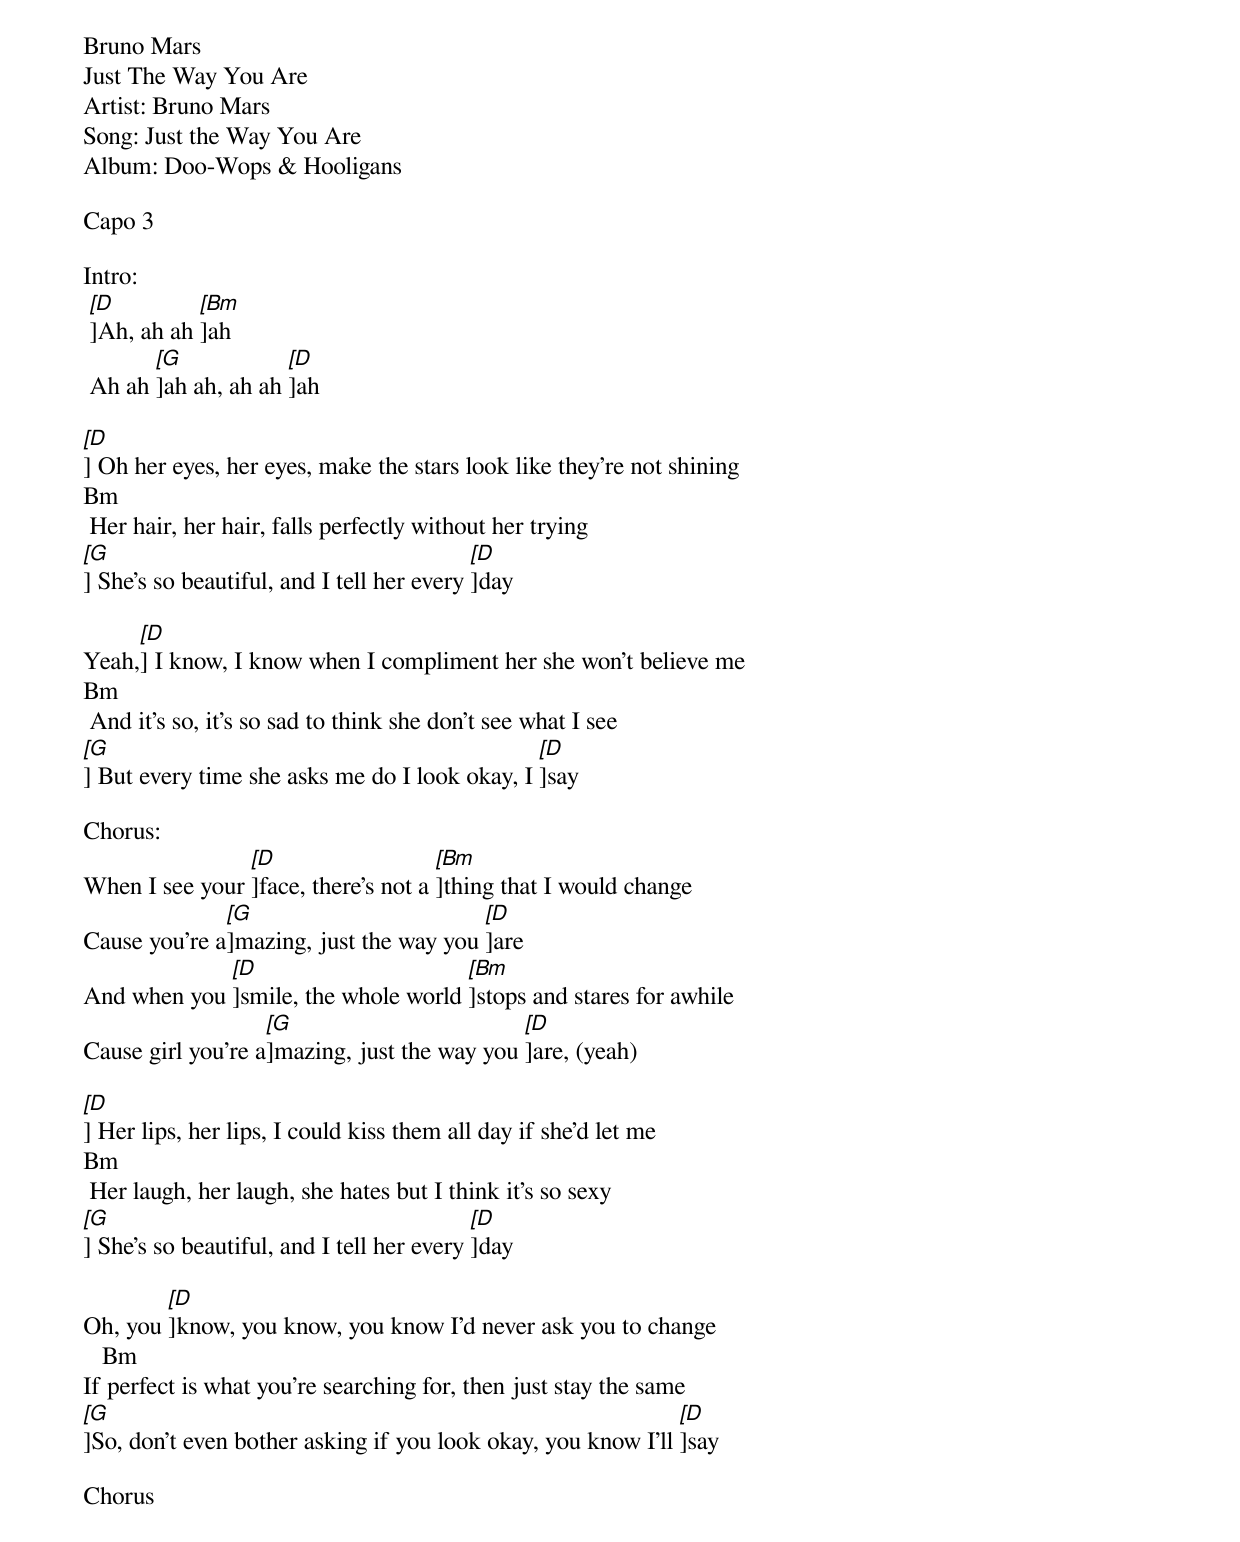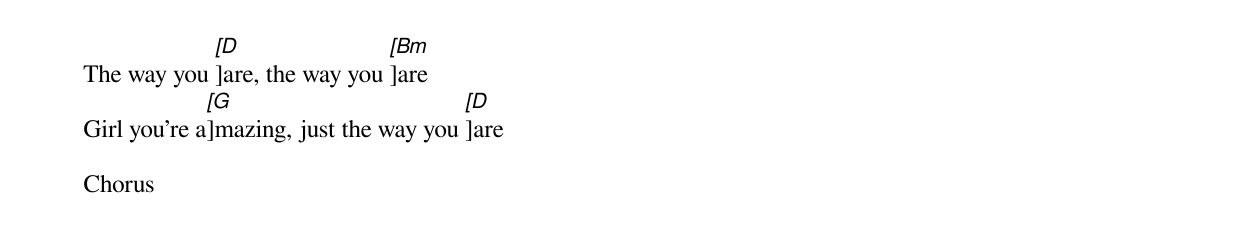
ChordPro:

Bruno Mars
Just The Way You Are
Artist: Bruno Mars
Song: Just the Way You Are
Album: Doo-Wops & Hooligans

Capo 3

Intro:
 [[D]]Ah, ah ah [[Bm]]ah
 Ah ah [[G]]ah ah, ah ah [[D]]ah

[[D]] Oh her eyes, her eyes, make the stars look like they're not shining
Bm
 Her hair, her hair, falls perfectly without her trying
[[G]] She's so beautiful, and I tell her every [[D]]day

Yeah,[[D]] I know, I know when I compliment her she won't believe me
Bm
 And it's so, it's so sad to think she don't see what I see
[[G]] But every time she asks me do I look okay, I [[D]]say

Chorus:
When I see your [[D]]face, there's not a [[Bm]]thing that I would change
Cause you're a[[G]]mazing, just the way you [[D]]are
And when you [[D]]smile, the whole world [[Bm]]stops and stares for awhile
Cause girl you're a[[G]]mazing, just the way you [[D]]are, (yeah)

[[D]] Her lips, her lips, I could kiss them all day if she'd let me
Bm
 Her laugh, her laugh, she hates but I think it's so sexy
[[G]] She's so beautiful, and I tell her every [[D]]day

Oh, you [[D]]know, you know, you know I'd never ask you to change
   Bm
If perfect is what you're searching for, then just stay the same
[[G]]So, don't even bother asking if you look okay, you know I'll [[D]]say

Chorus

The way you [[D]]are, the way you [[Bm]]are
Girl you're a[[G]]mazing, just the way you [[D]]are

Chorus
